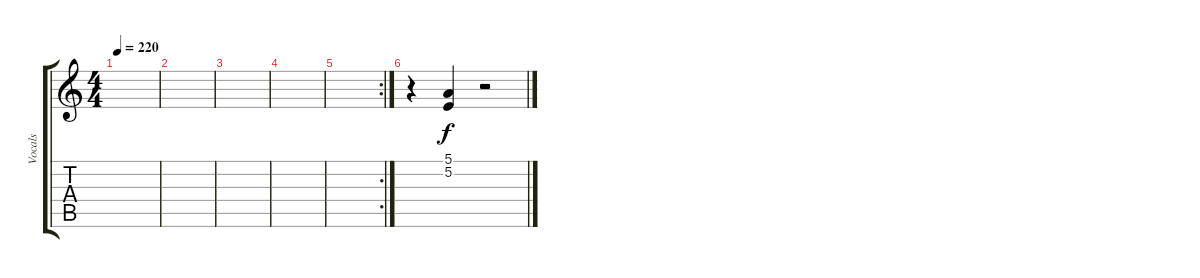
\track ("Vocals" "Vocals") {instrument orchestrahit}
\staff {score tabs}
\tuning (E4 B3 G3 D3 A2 E2) {hide}
\ts (4 4)
\tempo 220
\clef g2
\ks c
|
|
|
|
\rc 2
|
r.4 (5.1 5.2).4 r.2
